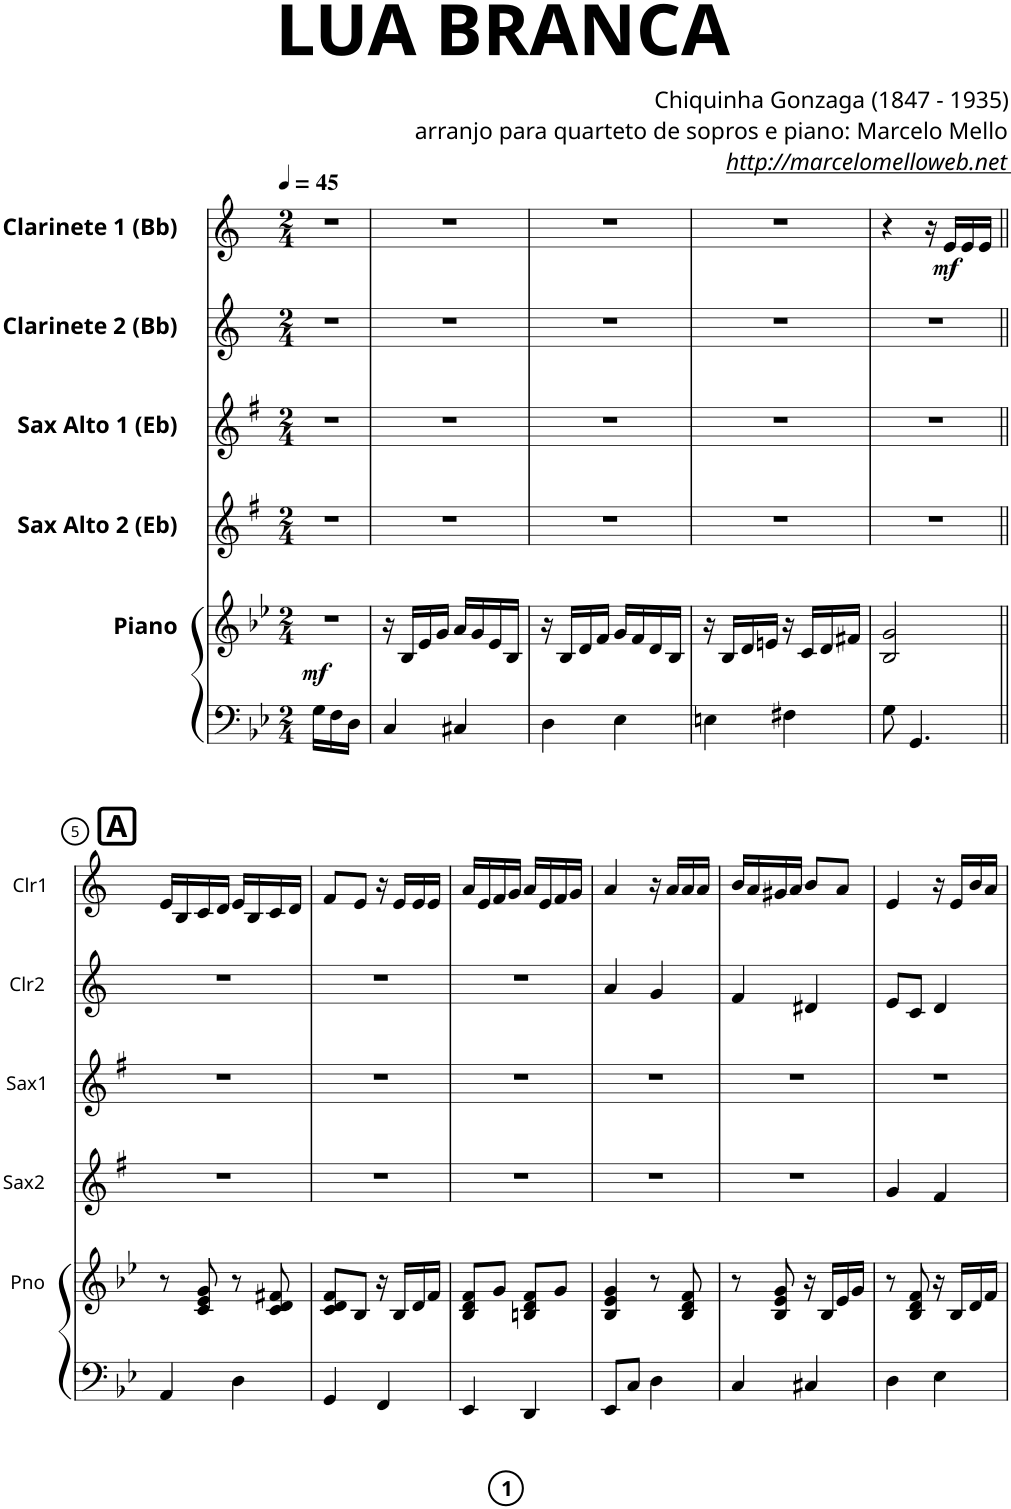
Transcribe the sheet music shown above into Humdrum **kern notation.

**kern	**kern	**dynam	**kern	**kern	**kern	**kern	**dynam
*part6	*part5	*part5	*part4	*part3	*part2	*part1	*part1
*staff6	*staff5	*staff5	*staff4	*staff3	*staff2	*staff1	*staff1
*I"Piano, pno l	*I"Piano	*	*I"Sax Alto 2 (Eb)	*I"Sax Alto 1 (Eb)	*I"Clarinete 2 (Bb)	*I"Clarinete 1 (Bb)	*
*I'Pno	*I'Pno	*	*I'Sax2	*I'Sax1	*I'Clr2	*I'Clr1	*
*clefF4	*clefG2	*	*clefG2	*clefG2	*clefG2	*clefG2	*
*	*	*	*Trd5c9	*Trd5c9	*Trd1c2	*Trd1c2	*
*k[b-e-]	*k[b-e-]	*	*k[f#]	*k[f#]	*k[]	*k[]	*
*M2/4	*M2/4	*	*M2/4	*M2/4	*M2/4	*M2/4	*
*MM45	*MM45	*	*MM45	*MM45	*MM45	*MM45	*
=	=	=	=	=	=	=	=
!	!	!LO:DY:b	!	!	!	!	!
16G\LL	2r	mf	2r	2r	2r	2r	.
16F\	.	.	.	.	.	.	.
16D\JJ	.	.	.	.	.	.	.
4ryy	.	.	.	.	.	.	.
16ryy	.	.	.	.	.	.	.
=1	=1	=1	=1	=1	=1	=1	=1
4C/	16r	.	2r	2r	2r	2r	.
.	16B-/LL	.	.	.	.	.	.
.	16e-/	.	.	.	.	.	.
.	16g/JJ	.	.	.	.	.	.
4C#X/	16a/LL	.	.	.	.	.	.
.	16g/	.	.	.	.	.	.
.	16e-/	.	.	.	.	.	.
.	16B-/JJ	.	.	.	.	.	.
=2	=2	=2	=2	=2	=2	=2	=2
4D\	16r	.	2r	2r	2r	2r	.
.	16B-/LL	.	.	.	.	.	.
.	16d/	.	.	.	.	.	.
.	16f/JJ	.	.	.	.	.	.
4E-\	16g/LL	.	.	.	.	.	.
.	16f/	.	.	.	.	.	.
.	16d/	.	.	.	.	.	.
.	16B-/JJ	.	.	.	.	.	.
=3	=3	=3	=3	=3	=3	=3	=3
4En\	16r	.	2r	2r	2r	2r	.
.	16B-/LL	.	.	.	.	.	.
.	16d/	.	.	.	.	.	.
.	16en/JJ	.	.	.	.	.	.
4F#X\	16r	.	.	.	.	.	.
.	16c/LL	.	.	.	.	.	.
.	16d/	.	.	.	.	.	.
.	16f#X/JJ	.	.	.	.	.	.
=4	=4	=4	=4	=4	=4	=4	=4
8G\	2B-/ 2g/	.	2r	2r	2r	4r	.
4.GG/	.	.	.	.	.	.	.
.	.	.	.	.	.	16r	.
!	!	!	!	!	!	!	!LO:DY:b
.	.	.	.	.	.	16e/LL	mf
.	.	.	.	.	.	16e/	.
.	.	.	.	.	.	16e/JJ	.
!!LO:LB:g=z
!!LO:REH:place=s1:a:B:cj:fs=16:t=A
=5||	=5||	=5||	=5||	=5||	=5||	=5||	=5||
4AA/	8r	.	2r	2r	2r	16e/LL	.
.	.	.	.	.	.	16B/	.
.	8c/ 8e-/ 8g/	.	.	.	.	16c/	.
.	.	.	.	.	.	16d/JJ	.
4D\	8r	.	.	.	.	16e/LL	.
.	.	.	.	.	.	16B/	.
.	8c/ 8d/ 8f#X/	.	.	.	.	16c/	.
.	.	.	.	.	.	16d/JJ	.
=6	=6	=6	=6	=6	=6	=6	=6
4GG/	8c/ 8d/ 8f/L	.	2r	2r	2r	8f/L	.
.	8B-/J	.	.	.	.	8e/J	.
4FF/	16r	.	.	.	.	16r	.
.	16B-/LL	.	.	.	.	16e/LL	.
.	16d/	.	.	.	.	16e/	.
.	16f/JJ	.	.	.	.	16e/JJ	.
=7	=7	=7	=7	=7	=7	=7	=7
4EE-/	8B-/ 8d/ 8f/L	.	2r	2r	2r	16a/LL	.
.	.	.	.	.	.	16e/	.
.	8g/J	.	.	.	.	16f/	.
.	.	.	.	.	.	16g/JJ	.
4DD/	8Bn/ 8d/ 8f/L	.	.	.	.	16a/LL	.
.	.	.	.	.	.	16e/	.
.	8g/J	.	.	.	.	16f/	.
.	.	.	.	.	.	16g/JJ	.
=8	=8	=8	=8	=8	=8	=8	=8
8EE-/L	4B-/ 4e-/ 4g/	.	2r	2r	4a/	4a/	.
8C/J	.	.	.	.	.	.	.
4D\	8r	.	.	.	4g/	16r	.
.	.	.	.	.	.	16a/LL	.
.	8B-/ 8d/ 8f/	.	.	.	.	16a/	.
.	.	.	.	.	.	16a/JJ	.
=9	=9	=9	=9	=9	=9	=9	=9
4C/	8r	.	2r	2r	4f/	16b/LL	.
.	.	.	.	.	.	16a/	.
.	8B-/ 8e-/ 8g/	.	.	.	.	16g#X/	.
.	.	.	.	.	.	16a/JJ	.
4C#X/	16r	.	.	.	4d#X/	8b/L	.
.	16B-/LL	.	.	.	.	.	.
.	16e-/	.	.	.	.	8a/J	.
.	16g/JJ	.	.	.	.	.	.
=10	=10	=10	=10	=10	=10	=10	=10
4D\	8r	.	4g/	2r	8e/L	4e/	.
.	8B-/ 8d/ 8f/	.	.	.	8c/J	.	.
4E-\	16r	.	4f#/	.	4d/	16r	.
.	16B-/LL	.	.	.	.	16e/LL	.
.	16d/	.	.	.	.	16b/	.
.	16f/JJ	.	.	.	.	16a/JJ	.
=	=	=	=	=	=	=	=
*-	*-	*-	*-	*-	*-	*-	*-
